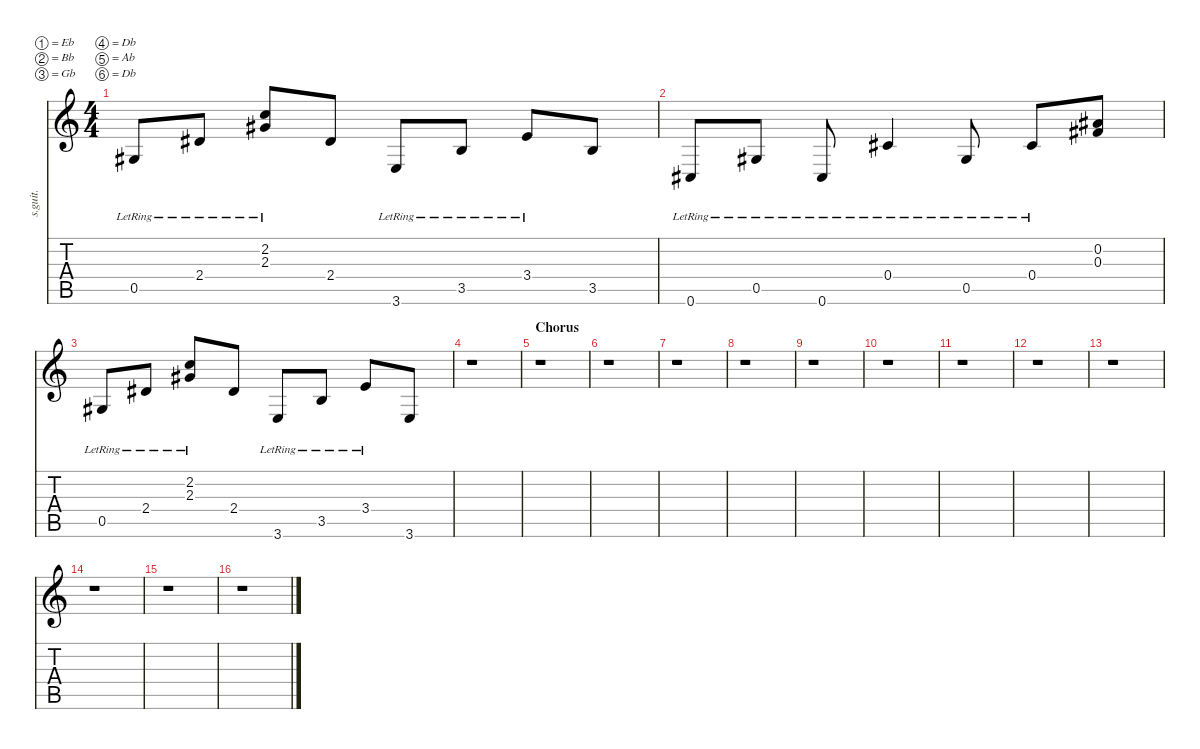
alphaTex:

\defaultSystemsLayout 4
\hideDynamics
\bracketExtendMode nobrackets
\track ("Kurt Cobain - Clean Guitar" "s.guit.") {instrument electricguitarclean}
\staff {score tabs}
\tuning (Eb4 Bb3 Gb3 Db3 Ab2 Db2)
\ts (4 4)
\tempo (100 hide)
\clef g2
\ks c
0.5{lr acc #}.8{lyrics (0 "") lyrics (1 "") lyrics (2 "") lyrics (3 "") lyrics (4 "") dy mf} 2.4{lr acc #}.8{lyrics (0 "") lyrics (1 "") lyrics (2 "") lyrics (3 "") lyrics (4 "")} (2.2{lr} 2.3{lr acc #}).8{lyrics (0 "") lyrics (1 "") lyrics (2 "") lyrics (3 "") lyrics (4 "")} 2.4{acc #}.8{lyrics (0 "") lyrics (1 "") lyrics (2 "") lyrics (3 "") lyrics (4 "")} 3.6{lr}.8{lyrics (0 "") lyrics (1 "") lyrics (2 "") lyrics (3 "") lyrics (4 "")} 3.5{lr}.8{lyrics (0 "") lyrics (1 "") lyrics (2 "") lyrics (3 "") lyrics (4 "")} 3.4{lr}.8{lyrics (0 "") lyrics (1 "") lyrics (2 "") lyrics (3 "") lyrics (4 "")} 3.5.8{lyrics (0 "") lyrics (1 "") lyrics (2 "") lyrics (3 "") lyrics (4 "")} |
0.6{lr acc #}.8{lyrics (0 "") lyrics (1 "") lyrics (2 "") lyrics (3 "") lyrics (4 "")} 0.5{lr acc #}.8{lyrics (0 "") lyrics (1 "") lyrics (2 "") lyrics (3 "") lyrics (4 "")} 0.6{lr acc #}.8{lyrics (0 "") lyrics (1 "") lyrics (2 "") lyrics (3 "") lyrics (4 "")} 0.4{lr acc #}.4{lyrics (0 "") lyrics (1 "") lyrics (2 "") lyrics (3 "") lyrics (4 "")} 0.5{lr acc #}.8{lyrics (0 "") lyrics (1 "") lyrics (2 "") lyrics (3 "") lyrics (4 "")} 0.4{lr acc #}.8{lyrics (0 "") lyrics (1 "") lyrics (2 "") lyrics (3 "") lyrics (4 "")} (0.2{acc #} 0.3{acc #}).8{lyrics (0 "") lyrics (1 "") lyrics (2 "") lyrics (3 "") lyrics (4 "")} |
0.5{lr acc #}.8{lyrics (0 "") lyrics (1 "") lyrics (2 "") lyrics (3 "") lyrics (4 "")} 2.4{lr acc #}.8{lyrics (0 "") lyrics (1 "") lyrics (2 "") lyrics (3 "") lyrics (4 "")} (2.2{lr} 2.3{lr acc #}).8{lyrics (0 "") lyrics (1 "") lyrics (2 "") lyrics (3 "") lyrics (4 "")} 2.4{acc #}.8{lyrics (0 "") lyrics (1 "") lyrics (2 "") lyrics (3 "") lyrics (4 "")} 3.6{lr}.8{lyrics (0 "") lyrics (1 "") lyrics (2 "") lyrics (3 "") lyrics (4 "")} 3.5{lr}.8{lyrics (0 "") lyrics (1 "") lyrics (2 "") lyrics (3 "") lyrics (4 "")} 3.4{lr}.8{lyrics (0 "") lyrics (1 "") lyrics (2 "") lyrics (3 "") lyrics (4 "")} 3.6.8{lyrics (0 "") lyrics (1 "") lyrics (2 "") lyrics (3 "") lyrics (4 "") dy f} |
r.1 |
\section ("" "Chorus")
r.1 |
r.1 |
r.1 |
r.1 |
r.1 |
r.1 |
r.1 |
r.1 |
r.1 |
r.1 |
r.1 |
r.1
